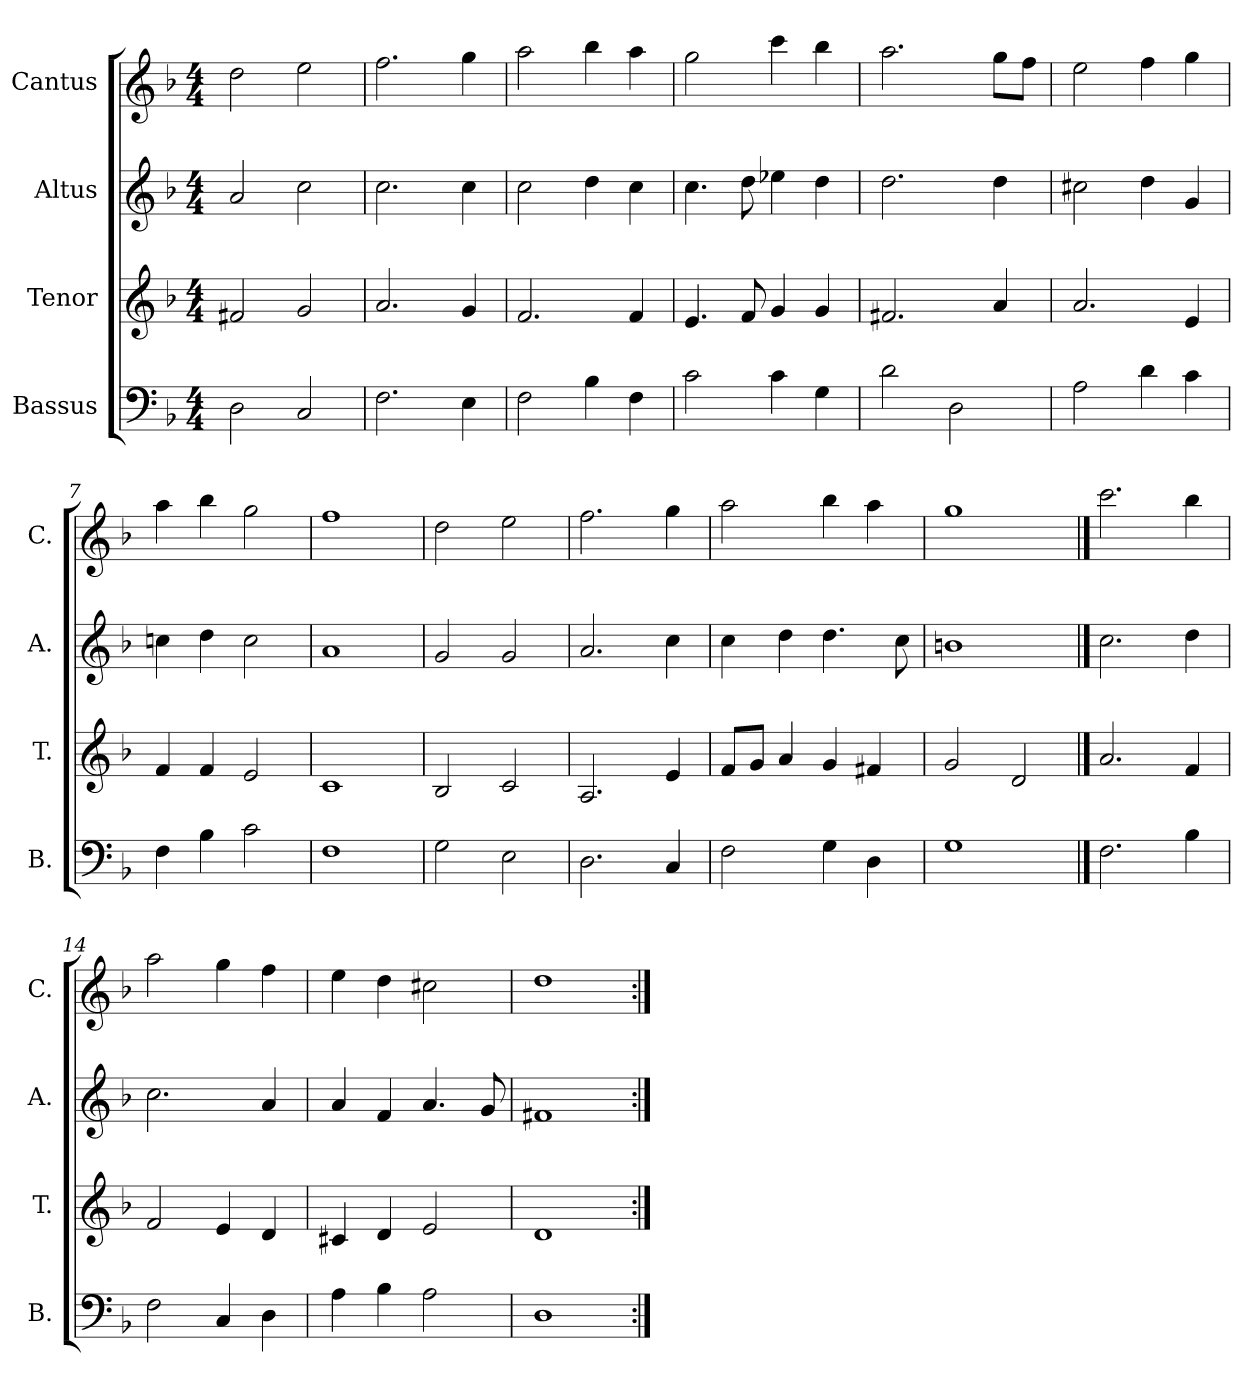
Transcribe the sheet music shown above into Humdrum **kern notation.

**kern	**kern	**kern	**kern
*part4	*part3	*part2	*part1
*staff4	*staff3	*staff2	*staff1
*I"Bassus	*I"Tenor	*I"Altus	*I"Cantus
*I'B.	*I'T.	*I'A.	*I'C.
*clefF4	*clefG2	*clefG2	*clefG2
*k[b-]	*k[b-]	*k[b-]	*k[b-]
*F:	*F:	*F:	*F:
*M4/4	*M4/4	*M4/4	*M4/4
=1	=1	=1	=1
2D\	2f#X/	2a/	2dd\
2C/	2g/	2cc\	2ee\
=2	=2	=2	=2
2.F\	2.a/	2.cc\	2.ff\
4E\	4g/	4cc\	4gg\
=3	=3	=3	=3
2F\	2.f/	2cc\	2aa\
4B-\	.	4dd\	4bb-\
4F\	4f/	4cc\	4aa\
=4	=4	=4	=4
2c\	4.e/	4.cc\	2gg\
.	8f/	8dd\	.
4c\	4g/	4ee-X\	4ccc\
4G\	4g/	4dd\	4bb-\
=5	=5	=5	=5
2d\	2.f#X/	2.dd\	2.aa\
2D\	.	.	.
.	4a/	4dd\	8gg\L
.	.	.	8ff\J
=6	=6	=6	=6
2A\	2.a/	2cc#X\	2ee\
4d\	.	4dd\	4ff\
4c\	4e/	4g/	4gg\
=7	=7	=7	=7
4F\	4f/	4ccn\	4aa\
4B-\	4f/	4dd\	4bb-\
2c\	2e/	2cc\	2gg\
=8	=8	=8	=8
1F\	1c/	1a/	1ff\
!!LO:LB:g=z
=9	=9	=9	=9
2G\	2B-/	2g/	2dd\
2E\	2c/	2g/	2ee\
=10	=10	=10	=10
2.D\	2.A/	2.a/	2.ff\
4C/	4e/	4cc\	4gg\
=11	=11	=11	=11
2F\	8f/L	4cc\	2aa\
.	8g/J	.	.
.	4a/	4dd\	.
4G\	4g/	4.dd\	4bb-\
4D\	4f#X/	.	4aa\
.	.	8cc\	.
=12	=12	=12	=12
1G\	2g/	1bn\	1gg\
.	2d/	.	.
==13	==13	==13	==13
2.F\	2.a/	2.cc\	2.ccc\
4B-\	4f/	4dd\	4bb-\
=14	=14	=14	=14
2F\	2f/	2.cc\	2aa\
4C/	4e/	.	4gg\
4D\	4d/	4a/	4ff\
=15	=15	=15	=15
4A\	4c#X/	4a/	4ee\
4B-\	4d/	4f/	4dd\
2A\	2e/	4.a/	2cc#X\
.	.	8g/	.
=16	=16	=16	=16
1D\	1d/	1f#X/	1dd\
=:|!	=:|!	=:|!	=:|!
*-	*-	*-	*-
